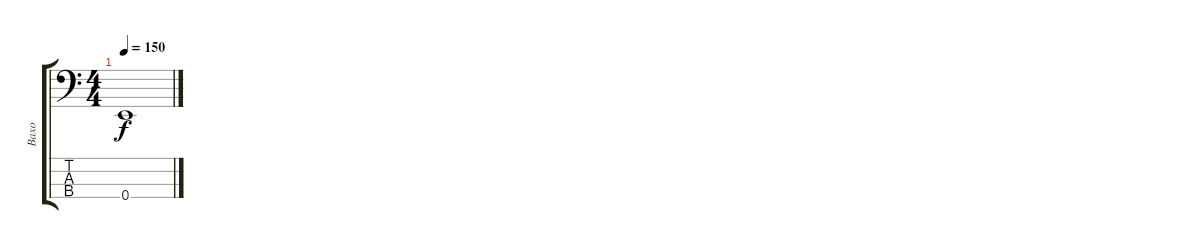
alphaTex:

\track ("Baxo" "Baxo") {instrument electricbassfinger}
\staff {score tabs}
\tuning (G2 D2 A1 E1) {hide}
\ts (4 4)
\tempo 150
\clef f4
\ks c
0.4.1{dy f}
